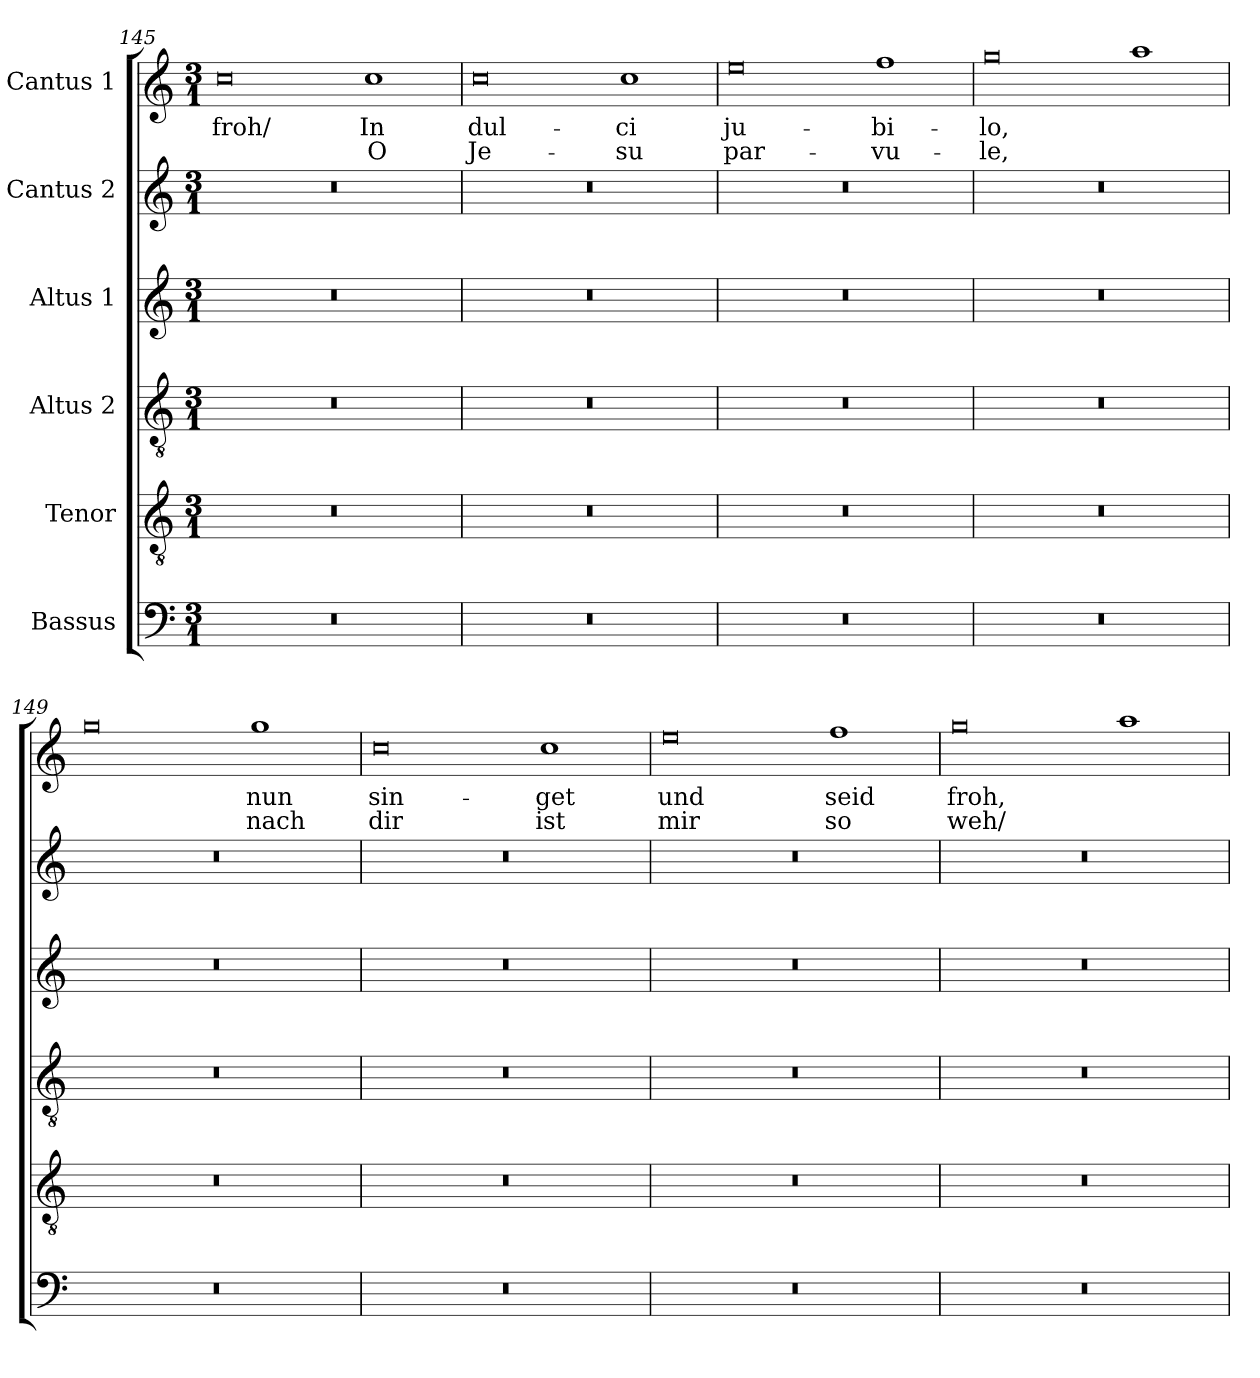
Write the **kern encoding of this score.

**kern	**kern	**kern	**kern	**kern	**kern	**text	**text
*part6	*part5	*part4	*part3	*part2	*part1	*part1	*part1
*staff6	*staff5	*staff4	*staff3	*staff2	*staff1	*staff1	*staff1
*I"Bassus	*I"Tenor	*I"Altus 2	*I"Altus 1	*I"Cantus 2	*I"Cantus 1	*	*
*clefF4	*clefGv2	*clefGv2	*clefG2	*clefG2	*clefG2	*	*
*M3/1	*M3/1	*M3/1	*M3/1	*M3/1	*M3/1	*	*
=145	=145	=145	=145	=145	=145	=145	=145
!	!	!	!	!	!	!LO:LY:b:cj	!
0.r	0.r	0.r	0.r	0.r	0cc	froh/	.
!	!	!	!	!	!	!LO:LY:b:cj	!LO:LY:b:cj
.	.	.	.	.	1cc	In	O
=146	=146	=146	=146	=146	=146	=146	=146
!	!	!	!	!	!	!LO:LY:b:cj	!LO:LY:b:cj
0.r	0.r	0.r	0.r	0.r	0cc	dul-	-Je-
!	!	!	!	!	!	!LO:LY:b:cj	!LO:LY:b:cj
.	.	.	.	.	1cc	-ci	su
=147	=147	=147	=147	=147	=147	=147	=147
!	!	!	!	!	!	!LO:LY:b:cj	!LO:LY:b:cj
0.r	0.r	0.r	0.r	0.r	0ee	ju-	-par-
!	!	!	!	!	!	!LO:LY:b:cj	!LO:LY:b:cj
.	.	.	.	.	1ff	-bi-	-vu-
=148	=148	=148	=148	=148	=148	=148	=148
!	!	!	!	!	!	!LO:LY:b:cj	!LO:LY:b:cj
0.r	0.r	0.r	0.r	0.r	0gg	-lo,	le,
.	.	.	.	.	1aa	.	.
!!LO:LB:g=z
=149	=149	=149	=149	=149	=149	=149	=149
0.r	0.r	0.r	0.r	0.r	0gg	.	.
!	!	!	!	!	!	!LO:LY:b:cj	!LO:LY:b:cj
.	.	.	.	.	1gg	nun	nach
=150	=150	=150	=150	=150	=150	=150	=150
!	!	!	!	!	!	!LO:LY:b:cj	!LO:LY:b:cj
0.r	0.r	0.r	0.r	0.r	0cc	sin-	-dir
!	!	!	!	!	!	!LO:LY:b:cj	!LO:LY:b:cj
.	.	.	.	.	1cc	get	ist
=151	=151	=151	=151	=151	=151	=151	=151
!	!	!	!	!	!	!LO:LY:b:cj	!LO:LY:b:cj
0.r	0.r	0.r	0.r	0.r	0ee	und	mir
!	!	!	!	!	!	!LO:LY:b:cj	!LO:LY:b:cj
.	.	.	.	.	1ff	seid	so
=152	=152	=152	=152	=152	=152	=152	=152
!	!	!	!	!	!	!LO:LY:b:cj	!LO:LY:b:cj
0.r	0.r	0.r	0.r	0.r	0gg	froh,	weh/
.	.	.	.	.	1aa	.	.
=	=	=	=	=	=	=	=
*-	*-	*-	*-	*-	*-	*-	*-
